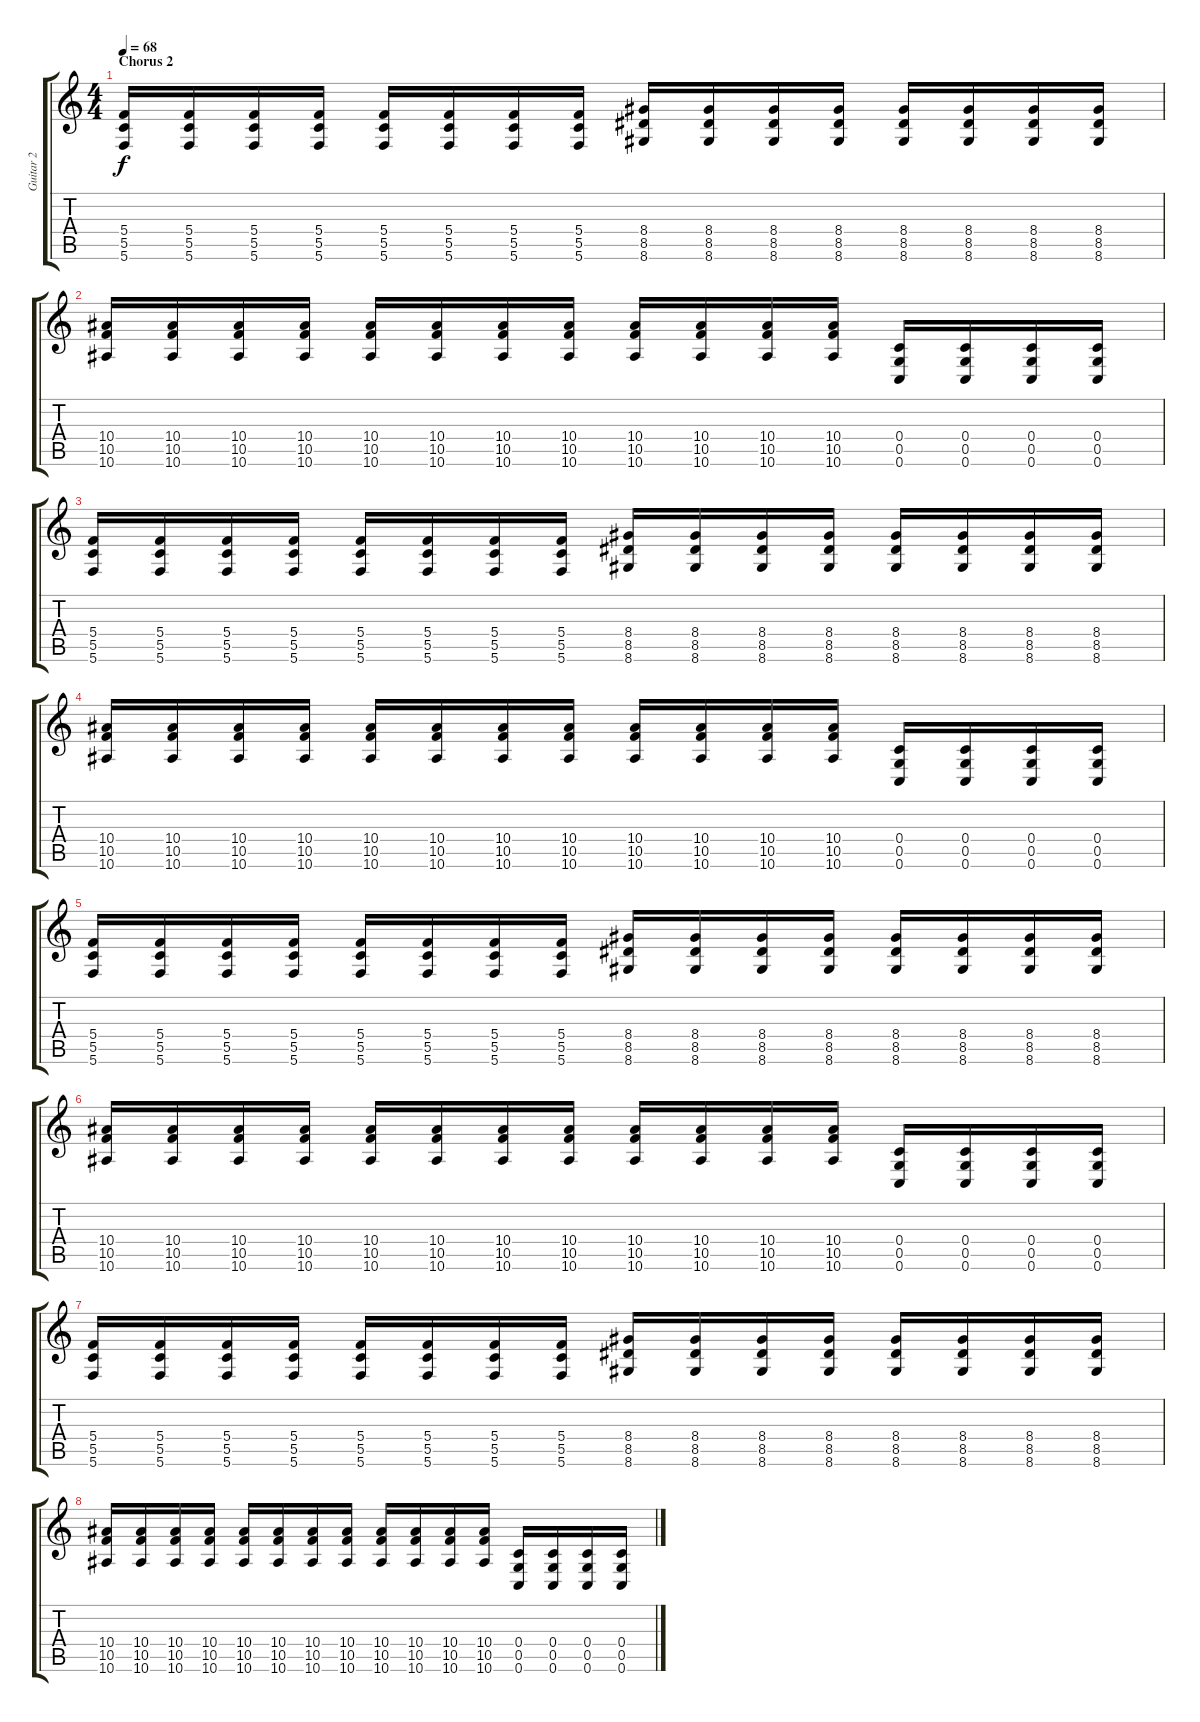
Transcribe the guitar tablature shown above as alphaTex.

\track ("Guitar 2" "Guitar 2") {instrument distortionguitar}
\staff {score tabs}
\tuning (D4 A3 F3 C3 G2 C2) {hide}
\ts (4 4)
\section ("" "Chorus 2")
\tempo 68
\clef g2
\ks c
(5.4 5.5 5.6).16{dy f} (5.4 5.5 5.6).16 (5.4 5.5 5.6).16 (5.4 5.5 5.6).16 (5.4 5.5 5.6).16 (5.4 5.5 5.6).16 (5.4 5.5 5.6).16 (5.4 5.5 5.6).16 (8.4 8.5 8.6).16 (8.4 8.5 8.6).16 (8.4 8.5 8.6).16 (8.4 8.5 8.6).16 (8.4 8.5 8.6).16 (8.4 8.5 8.6).16 (8.4 8.5 8.6).16 (8.4 8.5 8.6).16 |
(10.4 10.5 10.6).16 (10.4 10.5 10.6).16 (10.4 10.5 10.6).16 (10.4 10.5 10.6).16 (10.4 10.5 10.6).16 (10.4 10.5 10.6).16 (10.4 10.5 10.6).16 (10.4 10.5 10.6).16 (10.4 10.5 10.6).16 (10.4 10.5 10.6).16 (10.4 10.5 10.6).16 (10.4 10.5 10.6).16 (0.4 0.5 0.6).16 (0.4 0.5 0.6).16 (0.4 0.5 0.6).16 (0.4 0.5 0.6).16 |
(5.4 5.5 5.6).16 (5.4 5.5 5.6).16 (5.4 5.5 5.6).16 (5.4 5.5 5.6).16 (5.4 5.5 5.6).16 (5.4 5.5 5.6).16 (5.4 5.5 5.6).16 (5.4 5.5 5.6).16 (8.4 8.5 8.6).16 (8.4 8.5 8.6).16 (8.4 8.5 8.6).16 (8.4 8.5 8.6).16 (8.4 8.5 8.6).16 (8.4 8.5 8.6).16 (8.4 8.5 8.6).16 (8.4 8.5 8.6).16 |
(10.4 10.5 10.6).16 (10.4 10.5 10.6).16 (10.4 10.5 10.6).16 (10.4 10.5 10.6).16 (10.4 10.5 10.6).16 (10.4 10.5 10.6).16 (10.4 10.5 10.6).16 (10.4 10.5 10.6).16 (10.4 10.5 10.6).16 (10.4 10.5 10.6).16 (10.4 10.5 10.6).16 (10.4 10.5 10.6).16 (0.4 0.5 0.6).16 (0.4 0.5 0.6).16 (0.4 0.5 0.6).16 (0.4 0.5 0.6).16 |
(5.4 5.5 5.6).16 (5.4 5.5 5.6).16 (5.4 5.5 5.6).16 (5.4 5.5 5.6).16 (5.4 5.5 5.6).16 (5.4 5.5 5.6).16 (5.4 5.5 5.6).16 (5.4 5.5 5.6).16 (8.4 8.5 8.6).16 (8.4 8.5 8.6).16 (8.4 8.5 8.6).16 (8.4 8.5 8.6).16 (8.4 8.5 8.6).16 (8.4 8.5 8.6).16 (8.4 8.5 8.6).16 (8.4 8.5 8.6).16 |
(10.4 10.5 10.6).16 (10.4 10.5 10.6).16 (10.4 10.5 10.6).16 (10.4 10.5 10.6).16 (10.4 10.5 10.6).16 (10.4 10.5 10.6).16 (10.4 10.5 10.6).16 (10.4 10.5 10.6).16 (10.4 10.5 10.6).16 (10.4 10.5 10.6).16 (10.4 10.5 10.6).16 (10.4 10.5 10.6).16 (0.4 0.5 0.6).16 (0.4 0.5 0.6).16 (0.4 0.5 0.6).16 (0.4 0.5 0.6).16 |
(5.4 5.5 5.6).16 (5.4 5.5 5.6).16 (5.4 5.5 5.6).16 (5.4 5.5 5.6).16 (5.4 5.5 5.6).16 (5.4 5.5 5.6).16 (5.4 5.5 5.6).16 (5.4 5.5 5.6).16 (8.4 8.5 8.6).16 (8.4 8.5 8.6).16 (8.4 8.5 8.6).16 (8.4 8.5 8.6).16 (8.4 8.5 8.6).16 (8.4 8.5 8.6).16 (8.4 8.5 8.6).16 (8.4 8.5 8.6).16 |
(10.4 10.5 10.6).16 (10.4 10.5 10.6).16 (10.4 10.5 10.6).16 (10.4 10.5 10.6).16 (10.4 10.5 10.6).16 (10.4 10.5 10.6).16 (10.4 10.5 10.6).16 (10.4 10.5 10.6).16 (10.4 10.5 10.6).16 (10.4 10.5 10.6).16 (10.4 10.5 10.6).16 (10.4 10.5 10.6).16 (0.4 0.5 0.6).16 (0.4 0.5 0.6).16 (0.4 0.5 0.6).16 (0.4 0.5 0.6).16
